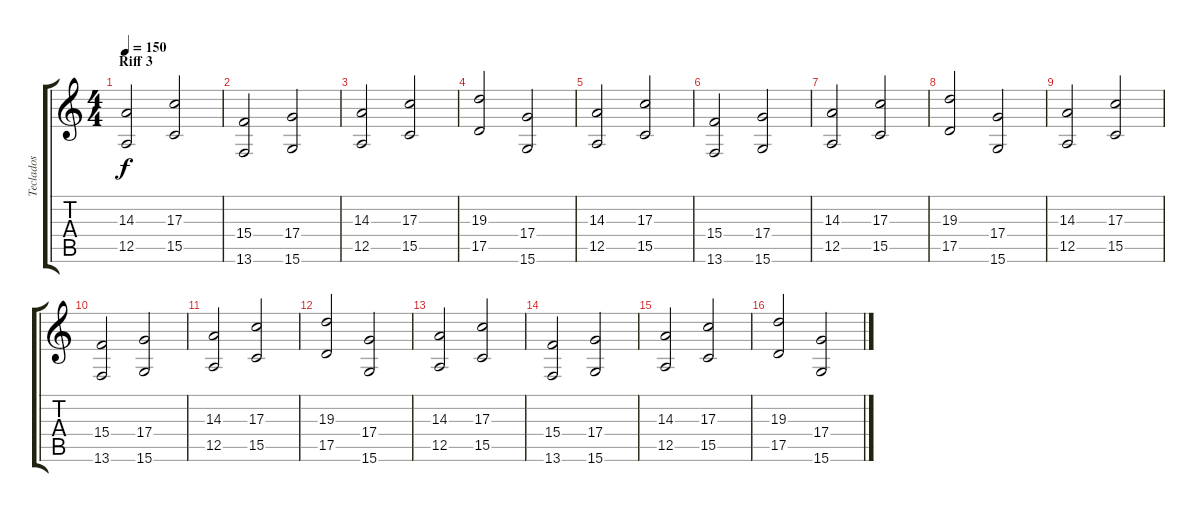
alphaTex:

\track ("Teclados" "Teclados") {instrument tremolostrings}
\staff {score tabs}
\tuning (E4 B3 G3 D3 A2 E2) {hide}
\ts (4 4)
\section ("" "Riff 3")
\tempo 150
\clef g2
\ks c
(14.3 12.5).2{dy f volume 10} (17.3 15.5).2 |
(15.4 13.6).2 (17.4 15.6).2 |
(14.3 12.5).2 (17.3 15.5).2 |
(19.3 17.5).2 (17.4 15.6).2 |
(14.3 12.5).2{volume 10} (17.3 15.5).2 |
(15.4 13.6).2 (17.4 15.6).2 |
(14.3 12.5).2 (17.3 15.5).2 |
(19.3 17.5).2 (17.4 15.6).2 |
(14.3 12.5).2{volume 10} (17.3 15.5).2 |
(15.4 13.6).2 (17.4 15.6).2 |
(14.3 12.5).2 (17.3 15.5).2 |
(19.3 17.5).2 (17.4 15.6).2 |
(14.3 12.5).2{volume 10} (17.3 15.5).2 |
(15.4 13.6).2 (17.4 15.6).2 |
(14.3 12.5).2 (17.3 15.5).2 |
(19.3 17.5).2 (17.4 15.6).2
